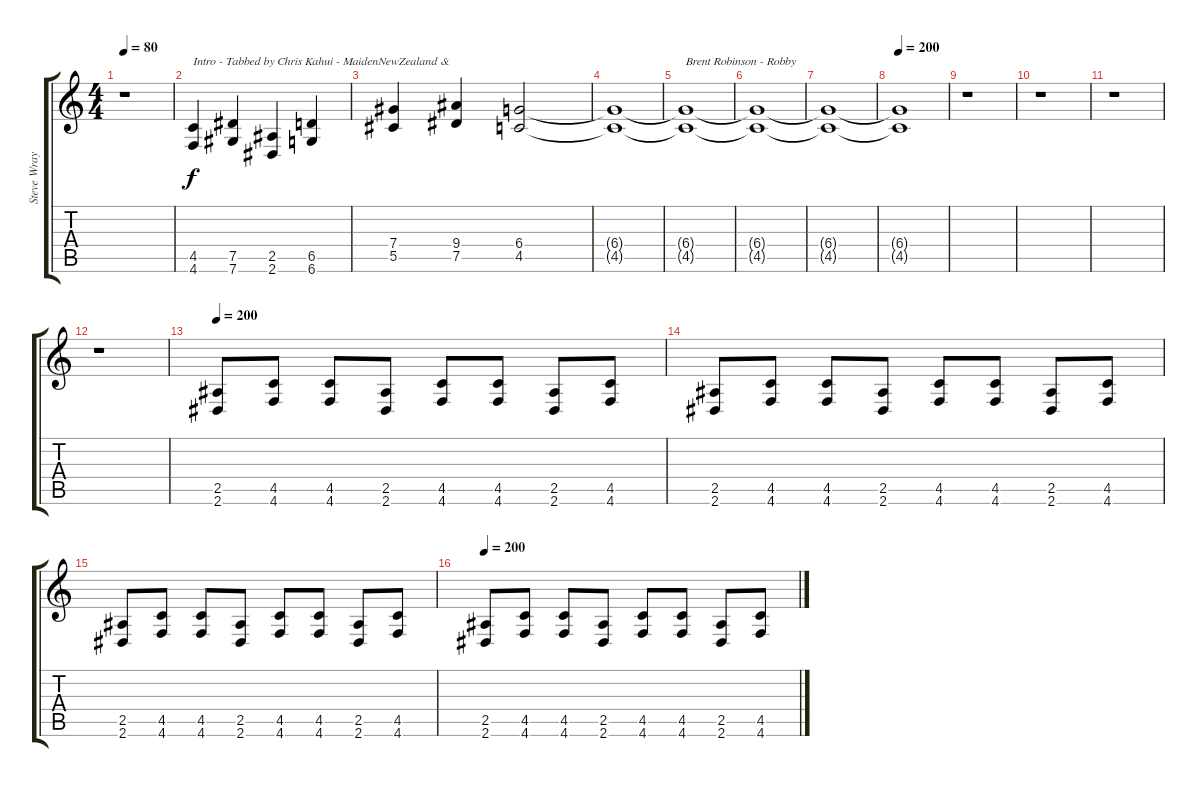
\track ("Steve Wray" "Steve Wray") {instrument distortionguitar}
\staff {score tabs}
\tuning (Eb4 Bb3 Gb3 Db3 Ab2 Db2) {hide}
\ts (4 4)
\tempo 80
\clef g2
\ks c
r.1{dy f instrument distortionguitar} |
(4.5 4.6).4{txt "Intro - Tabbed by Chris Kahui - MaidenNewZealand &"} (7.5 7.6).4 (2.5 2.6).4 (6.5 6.6).4 |
(7.4 5.5).4 (9.4 7.5).4 (6.4 4.5).2 |
(6.4{t} 4.5{t}).1 |
(6.4{t} 4.5{t}).1{txt "Brent Robinson - Robby"} |
(6.4{t} 4.5{t}).1 |
(6.4{t} 4.5{t}).1 |
\tempo 200
(6.4{t} 4.5{t}).1 |
r.1 |
r.1 |
r.1 |
r.1 |
\tempo 200
(2.5 2.6).8 (4.5 4.6).8 (4.5 4.6).8 (2.5 2.6).8 (4.5 4.6).8 (4.5 4.6).8 (2.5 2.6).8 (4.5 4.6).8 |
(2.5 2.6).8 (4.5 4.6).8 (4.5 4.6).8 (2.5 2.6).8 (4.5 4.6).8 (4.5 4.6).8 (2.5 2.6).8 (4.5 4.6).8 |
(2.5 2.6).8 (4.5 4.6).8 (4.5 4.6).8 (2.5 2.6).8 (4.5 4.6).8 (4.5 4.6).8 (2.5 2.6).8 (4.5 4.6).8 |
\tempo 200
(2.5 2.6).8 (4.5 4.6).8 (4.5 4.6).8 (2.5 2.6).8 (4.5 4.6).8 (4.5 4.6).8 (2.5 2.6).8 (4.5 4.6).8
